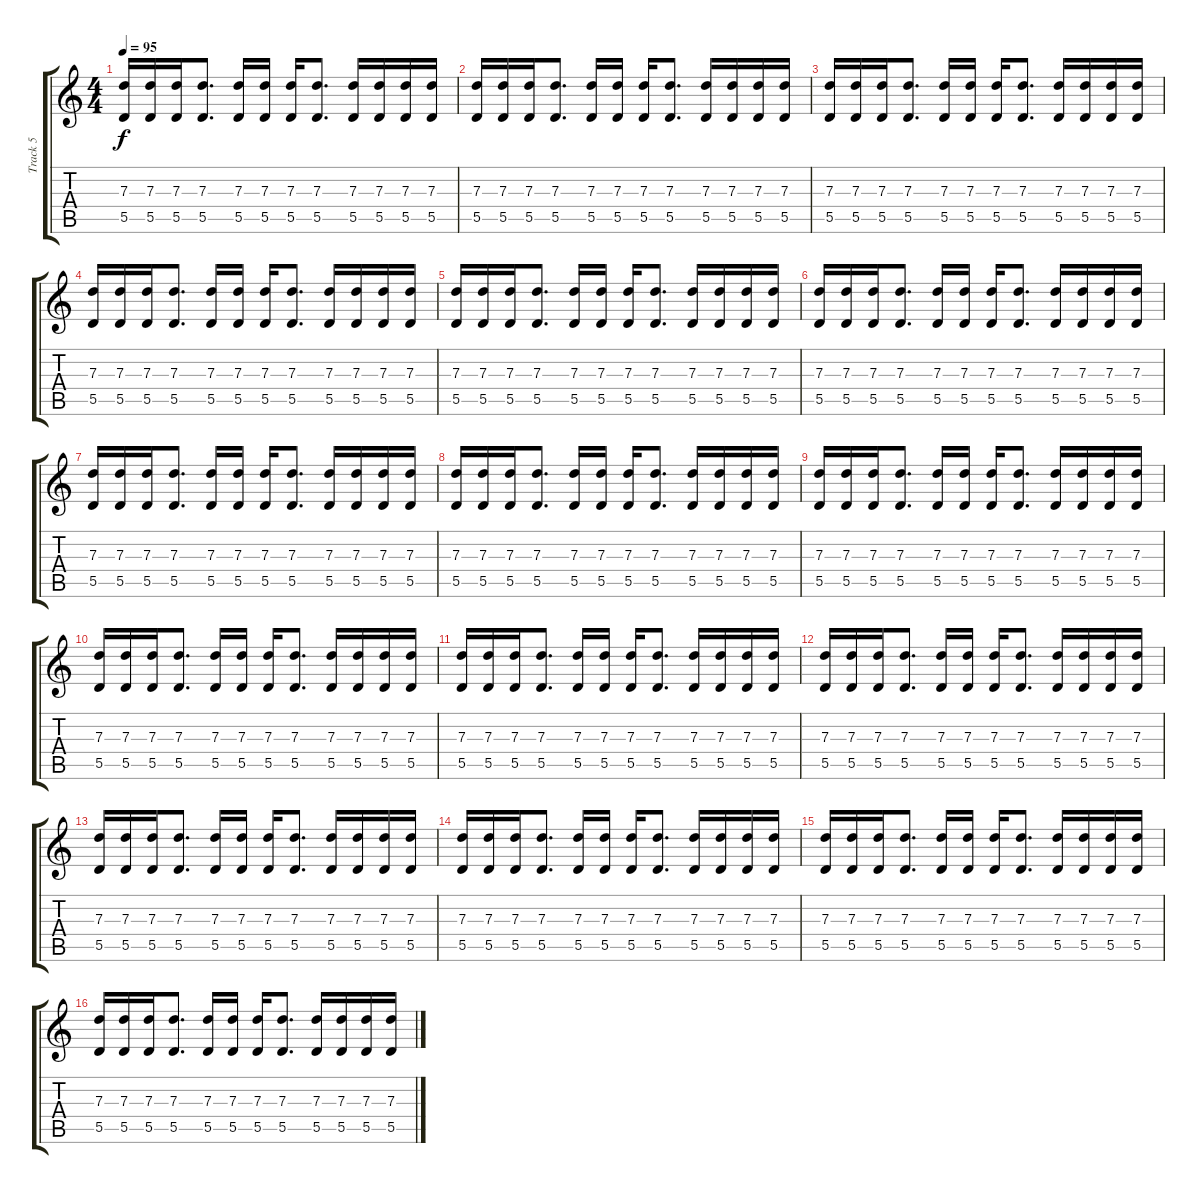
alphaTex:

\track ("Track 5" "Track 5") {instrument overdrivenguitar}
\staff {score tabs}
\tuning (E4 B3 G3 D3 A2 E2) {hide}
\ts (4 4)
\tempo 95
\clef g2
\ks c
(7.3 5.5).16{dy f} (7.3 5.5).16 (7.3 5.5).16 (7.3 5.5).8{d} (7.3 5.5).16 (7.3 5.5).16 (7.3 5.5).16 (7.3 5.5).8{d} (7.3 5.5).16 (7.3 5.5).16 (7.3 5.5).16 (7.3 5.5).16 |
(7.3 5.5).16 (7.3 5.5).16 (7.3 5.5).16 (7.3 5.5).8{d} (7.3 5.5).16 (7.3 5.5).16 (7.3 5.5).16 (7.3 5.5).8{d} (7.3 5.5).16 (7.3 5.5).16 (7.3 5.5).16 (7.3 5.5).16 |
(7.3 5.5).16 (7.3 5.5).16 (7.3 5.5).16 (7.3 5.5).8{d} (7.3 5.5).16 (7.3 5.5).16 (7.3 5.5).16 (7.3 5.5).8{d} (7.3 5.5).16 (7.3 5.5).16 (7.3 5.5).16 (7.3 5.5).16 |
(7.3 5.5).16 (7.3 5.5).16 (7.3 5.5).16 (7.3 5.5).8{d} (7.3 5.5).16 (7.3 5.5).16 (7.3 5.5).16 (7.3 5.5).8{d} (7.3 5.5).16 (7.3 5.5).16 (7.3 5.5).16 (7.3 5.5).16 |
(7.3 5.5).16 (7.3 5.5).16 (7.3 5.5).16 (7.3 5.5).8{d} (7.3 5.5).16 (7.3 5.5).16 (7.3 5.5).16 (7.3 5.5).8{d} (7.3 5.5).16 (7.3 5.5).16 (7.3 5.5).16 (7.3 5.5).16 |
(7.3 5.5).16 (7.3 5.5).16 (7.3 5.5).16 (7.3 5.5).8{d} (7.3 5.5).16 (7.3 5.5).16 (7.3 5.5).16 (7.3 5.5).8{d} (7.3 5.5).16 (7.3 5.5).16 (7.3 5.5).16 (7.3 5.5).16 |
(7.3 5.5).16 (7.3 5.5).16 (7.3 5.5).16 (7.3 5.5).8{d} (7.3 5.5).16 (7.3 5.5).16 (7.3 5.5).16 (7.3 5.5).8{d} (7.3 5.5).16 (7.3 5.5).16 (7.3 5.5).16 (7.3 5.5).16 |
(7.3 5.5).16 (7.3 5.5).16 (7.3 5.5).16 (7.3 5.5).8{d} (7.3 5.5).16 (7.3 5.5).16 (7.3 5.5).16 (7.3 5.5).8{d} (7.3 5.5).16 (7.3 5.5).16 (7.3 5.5).16 (7.3 5.5).16 |
(7.3 5.5).16 (7.3 5.5).16 (7.3 5.5).16 (7.3 5.5).8{d} (7.3 5.5).16 (7.3 5.5).16 (7.3 5.5).16 (7.3 5.5).8{d} (7.3 5.5).16 (7.3 5.5).16 (7.3 5.5).16 (7.3 5.5).16 |
(7.3 5.5).16{instrument overdrivenguitar} (7.3 5.5).16 (7.3 5.5).16 (7.3 5.5).8{d} (7.3 5.5).16 (7.3 5.5).16 (7.3 5.5).16 (7.3 5.5).8{d} (7.3 5.5).16 (7.3 5.5).16 (7.3 5.5).16 (7.3 5.5).16 |
(7.3 5.5).16 (7.3 5.5).16 (7.3 5.5).16 (7.3 5.5).8{d} (7.3 5.5).16 (7.3 5.5).16 (7.3 5.5).16 (7.3 5.5).8{d} (7.3 5.5).16 (7.3 5.5).16 (7.3 5.5).16 (7.3 5.5).16 |
(7.3 5.5).16 (7.3 5.5).16 (7.3 5.5).16 (7.3 5.5).8{d} (7.3 5.5).16 (7.3 5.5).16 (7.3 5.5).16 (7.3 5.5).8{d} (7.3 5.5).16 (7.3 5.5).16 (7.3 5.5).16 (7.3 5.5).16 |
(7.3 5.5).16 (7.3 5.5).16 (7.3 5.5).16 (7.3 5.5).8{d} (7.3 5.5).16 (7.3 5.5).16 (7.3 5.5).16 (7.3 5.5).8{d} (7.3 5.5).16 (7.3 5.5).16 (7.3 5.5).16 (7.3 5.5).16 |
(7.3 5.5).16 (7.3 5.5).16 (7.3 5.5).16 (7.3 5.5).8{d} (7.3 5.5).16 (7.3 5.5).16 (7.3 5.5).16 (7.3 5.5).8{d} (7.3 5.5).16 (7.3 5.5).16 (7.3 5.5).16 (7.3 5.5).16 |
(7.3 5.5).16 (7.3 5.5).16 (7.3 5.5).16 (7.3 5.5).8{d} (7.3 5.5).16 (7.3 5.5).16 (7.3 5.5).16 (7.3 5.5).8{d} (7.3 5.5).16 (7.3 5.5).16 (7.3 5.5).16 (7.3 5.5).16 |
(7.3 5.5).16 (7.3 5.5).16 (7.3 5.5).16 (7.3 5.5).8{d} (7.3 5.5).16 (7.3 5.5).16 (7.3 5.5).16 (7.3 5.5).8{d} (7.3 5.5).16 (7.3 5.5).16 (7.3 5.5).16 (7.3 5.5).16
